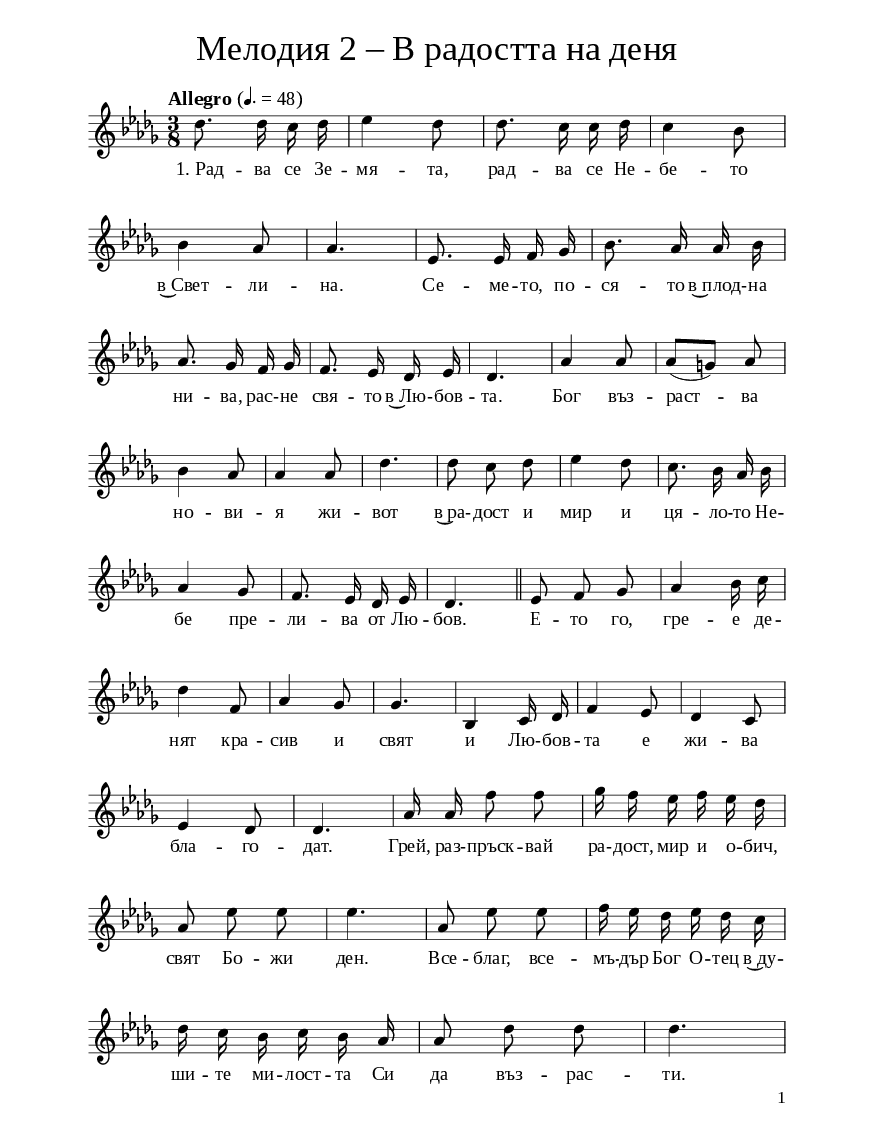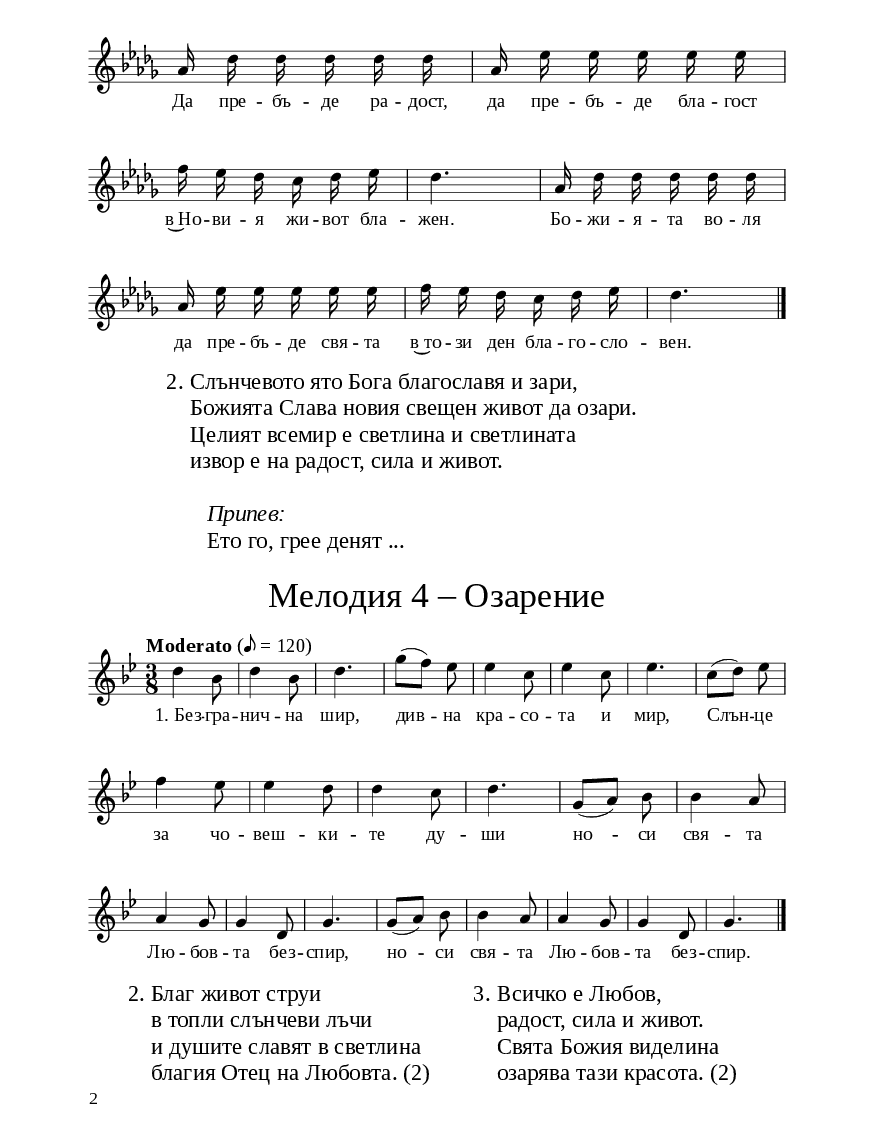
\version "2.24.3"

% include paper part and global functions
\include "include/globals.ily"

\bookpart {
  \label #'ref251_1
  \tocItem \markup "Мелодия 2 – В радостта на деня"
  \paper {
    print-all-headers = ##t
    print-page-number = ##t
    print-first-page-number = ##t

    % put page numbers on the bottom
    oddHeaderMarkup = \markup ""
    evenHeaderMarkup = \markup ""
    oddFooterMarkup = \markup
    \fill-line {
      ""
      \if \should-print-page-number \fromproperty #'page:page-number-string
    }
    evenFooterMarkup = \markup
    \fill-line {
      \if \should-print-page-number \fromproperty #'page:page-number-string
      ""
    }

    left-margin = 1.5\cm
    right-margin = 1.5\cm
    top-margin = 1.6\cm
    bottom-margin = 1.2\cm
    ragged-bottom = ##t % do not spread the staves to fill the whole vertical space

    % change distance between staves
    system-system-spacing =
    #'((basic-distance . 16)
       (minimum-distance . 6)
       (padding . 1)
       (stretchability . 12))
  }
  \score {
    \layout {
      indent = 0.0\cm % remove first line indentation
      ragged-last = ##f % do spread last line to fill the whole space
      \override Staff.BarLine.thick-thickness = #4 %make the end and repeat bars thiner
      \override Score.VoltaBracket.font-size = #-1.7 % make the repeat number fontsize smaller


      \context {
        \Score
        \omit BarNumber %remove bar numbers
        \override MetronomeMark.font-size = #1.5 % increase the tempo fontsize
        \override TupletNumber.font-size = #0.4 % increase the triol number

      } % context

      \context {
        % change staff size
        \Staff
        \override StaffSymbol.thickness = #0.5
        \override BarLine.hair-thickness = #1
        %\override StaffSymbol.ledger-line-thickness = #'(0 . 0)
      }

      \context {
        % adjust space between staff and lyrics and between the two lyric lines
        \Lyrics
        \override VerticalAxisGroup.nonstaff-relatedstaff-spacing = #'((padding . 1))
        \override VerticalAxisGroup.nonstaff-nonstaff-spacing = #'((minimum-distance . 2))
        includeGraceNotes = ##t
      }
    } % layout

    \new Voice \absolute {
      \clef treble
      \key des \major
      \time 3/8
      \tempoFunc "Allegro" 4. "48"
      \autoBeamOff
      des''8. des''16 c''16 des''16
      | % 2
      es''4 des''8 | % 3
      des''8. c''16 c''16 des''16
      | % 4
      c''4 bes'8 \break | % 5
      bes'4  as'8 | % 6
      as'4. | % 7
      es'8.  es'16  f'16  ges'16  | % 8
      bes'8.  as'16  as'16 bes'16 \break | % 9
      as'8.  ges'16  f'16  ges'16 |
      f'8.  es'16  des'16  es'16 | % 11
      des'4. | % 12
      as'4  as'8   | % 13
      as'8 [(  g'8 )]  as'8 \break| % 14
      bes'4  as'8  | % 15
      as'4  as'8 | % 16
      des''4.  | % 17
      des''8 c''8 des''8 | % 18
      es''4 des''8 | % 19
      c''8. bes'16  as'16 bes'16 \break |

      as'4  ges'8  | % 21
      f'8.  es'16  des'16  es'16 | % 22
      des'4. \bar "||"
      es'8  f'8  ges'8 | % 24
      as'4 bes'16 c''16 \break | % 25
      des''4  f'8 | % 26
      as'4  ges'8 | % 27
      ges'4. | % 28
      bes4  c'16  des'16   | % 29
      f'4  es'8  |
      des'4  c'8  \break | % 31
      es'4  des'8 | % 32
      des'4. | % 33
      as'16  as'16 f''8 f''8 | % 34
      ges''16 f''16 es''16 f''16
      es''16 des''16 \break  | % 35
      as'8 es''8 es''8 | % 36
      es''4.  | % 37
      as'8 es''8 es''8   | % 38
      f''16 es''16 des''16 es''16
      des''16 c''16 \break| % 39
      des''16 c''16 bes'16 c''16
      bes'16  as'16 |
      as'8 des''8 des''8 | % 41
      des''4. \break | % 42
      as'16 des''16 des''16 des''16
      des''16 des''16  | % 43
      as'16 es''16 es''16 es''16
      es''16 es''16 \break | % 44
      f''16 es''16 des''16 c''16
      des''16 es''16 | % 45
      des''4. | % 46
      as'16 des''16 des''16 des''16
      des''16 des''16 \break | % 47
      as'16 es''16 es''16 es''16
      es''16 es''16 | % 48
      f''16 es''16 des''16 c''16
      des''16 es''16 | % 49
      des''4. \bar "|."
    }

    \addlyrics {
      "1. Рад" -- ва се Зе -- мя -- та, рад --
      ва се Не -- бе -- то в~Свет -- ли
      -- на. Се -- ме -- то, по -- ся -- то
      "в~плод-" -- на ни -- ва, "рас-" -- не
      свя -- то "в~Лю-" -- бов -- та. Бог
      въз -- раст -- ва но -- ви -- я
      жи -- вот "в~ра-" -- дост и мир и
      ця -- ло -- то Не -- бе пре -- ли --
      ва от Лю -- бов. Е -- то го, гре --
      е де -- нят кра -- сив и свят и
      "Лю-" -- бов -- та е жи -- ва бла --
      го -- дат. Грей, "раз-" -- "пръск" -- вай
      "ра-" -- дост, мир и о -- бич, свят
      Бо -- жи ден. Все -- благ, все --
      мъ -- дър Бог О -- тец в~ду -- ши
      -- те ми -- лост -- та Си да въз --
      рас -- ти. Да пре -- бъ -- де ра --
      дост, да пре -- бъ -- де бла --
      гост в~Но -- ви -- я жи -- вот бла
      -- жен. Бо -- жи -- я -- та во -- ля
      да пре -- бъ -- де свя -- та в~то
      -- зи ден бла -- го -- сло -- вен.}

      \header {
        title = \titleFunc #'ref_desc_20 "Мелодия 2 – В радостта на деня" " Melodija 2 – V radostta na denja"
      }

      \midi{}

    } % score

    

    \markup \abs-fontsize #11 {
      \hspace #10
      \override #`(baseline-skip . ,bgCoupletBaselineSkip)
      \column {
        \line {  2. Слънчевото ято Бога благославя и зари,}

        \line {   "   " Божията Слава новия свещен живот да озари.}

        \line {   "   " Целият всемир е светлина и светлината}

        \line {   "   " извор е на радост, сила и живот.}
        \line {   "   " }
        \line \italic {   "      " Припев:}
        \line {   "      " Ето го, грее денят ...}


      }

    } % markup
    \markup \empty-two

    \label #'ref251_2
    \tocItem \markup "Мелодия 4 – Озарение"
    \score {
      \include "include/score-layout.ily"

      \new Voice \absolute {
        \clef treble
        \key g \minor
        \time 3/8
        \tempoFunc "Moderato" 8 "120"
        \autoBeamOff
        d''4 bes'8 | % 2
        d''4 bes'8 | % 3
        d''4. | % 4
        g''8 ( [ f''8 ) ] es''8 | % 5
        es''4 c''8 | % 6
        es''4 c''8 | % 7
        es''4. | % 8
        c''8 ( [ d''8 ) ] es''8 \break | % 9
        f''4 es''8 |
        es''4 d''8 | % 11
        d''4 c''8 | % 12
        d''4. | % 13
        g'8 ( [  a'8 ) ] bes'8 | % 14
        bes'4  a'8 \break | % 15
        a'4  g'8 | % 16
        g'4  d'8 | % 17
        g'4. | % 18
        g'8 ( [  a'8 ) ] bes'8 | % 19
        bes'4  a'8 |
        a'4  g'8 | % 21
        g'4  d'8 | % 22
        g'4. \bar "|."
      }

      \addlyrics {
        "1. Без" -- гра -- нич -- на шир, див
        -- на кра -- со -- та и мир,
        Слън -- це за чо -- веш -- ки --
        те ду -- ши но -- си свя -- та
        Лю -- бов -- та без -- спир, но --
        си свя -- та Лю -- бов -- та без --
        спир.}

        \header {
          title = \titleFunc #'ref_desc_20 "Мелодия 4 – Озарение" "Melodija – Ozarenie"
        }

        \midi{}

      } % score





      \markup \abs-fontsize #11 {
        \hspace #5
        \override #`(baseline-skip . ,bgCoupletBaselineSkip)
        \column {
          \line {   2.  Благ живот струи }
          \line {   "   " в топли слънчеви лъчи }
          \line {   "   " и душите славят в светлина }
          \line {   "   " благия Отец на Любовта. (2) }

        }

        \hspace #5
        \override #`(baseline-skip . ,bgCoupletBaselineSkip)
        \column {

          \line {   3. Всичко е Любов, }
          \line {   "   " радост, сила и живот. }
          \line {   "   " Свята Божия виделина }
          \line {   "   " озарява тази красота. (2)}

        }

      }

    } % bookpart

    % Più mosso
    %